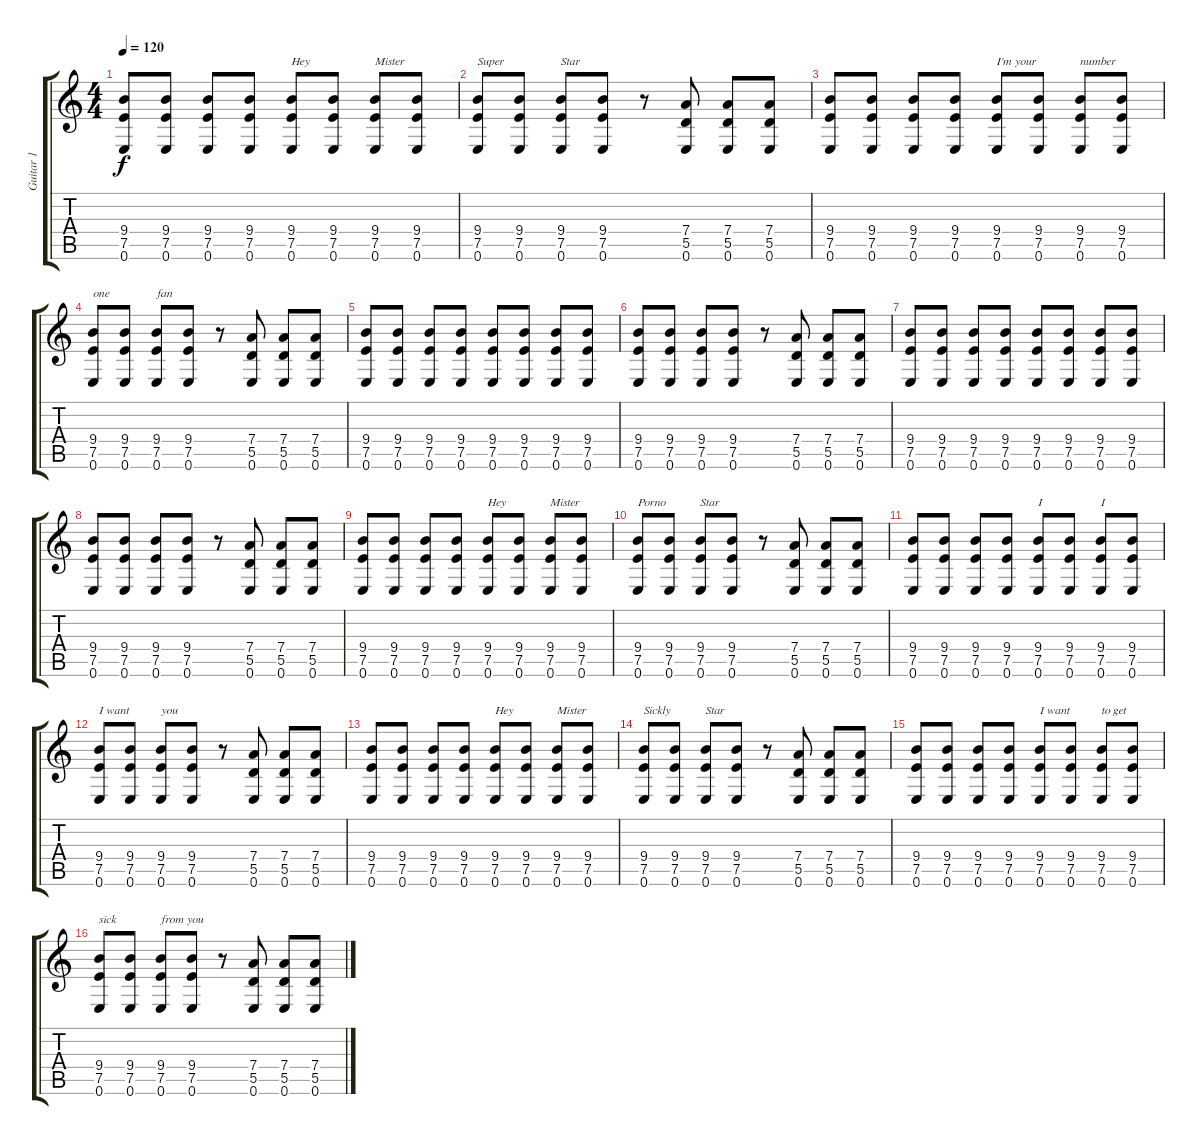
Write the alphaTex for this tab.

\track ("Guitar 1" "Guitar 1") {instrument overdrivenguitar}
\staff {score tabs}
\tuning (E4 B3 G3 D3 A2 E2) {hide}
\ts (4 4)
\tempo 120
\clef g2
\ks c
(9.4 7.5 0.6).8{dy f} (9.4 7.5 0.6).8 (9.4 7.5 0.6).8 (9.4 7.5 0.6).8 (9.4 7.5 0.6).8{txt "Hey"} (9.4 7.5 0.6).8 (9.4 7.5 0.6).8{txt "Mister"} (9.4 7.5 0.6).8 |
(9.4 7.5 0.6).8{txt "Super"} (9.4 7.5 0.6).8 (9.4 7.5 0.6).8{txt "Star"} (9.4 7.5 0.6).8 r.8 (7.4 5.5 0.6).8 (7.4 5.5 0.6).8 (7.4 5.5 0.6).8 |
(9.4 7.5 0.6).8 (9.4 7.5 0.6).8 (9.4 7.5 0.6).8 (9.4 7.5 0.6).8 (9.4 7.5 0.6).8{txt "I'm your"} (9.4 7.5 0.6).8 (9.4 7.5 0.6).8{txt "number"} (9.4 7.5 0.6).8 |
(9.4 7.5 0.6).8{txt "one"} (9.4 7.5 0.6).8 (9.4 7.5 0.6).8{txt "fan"} (9.4 7.5 0.6).8 r.8 (7.4 5.5 0.6).8 (7.4 5.5 0.6).8 (7.4 5.5 0.6).8 |
(9.4 7.5 0.6).8 (9.4 7.5 0.6).8 (9.4 7.5 0.6).8 (9.4 7.5 0.6).8 (9.4 7.5 0.6).8 (9.4 7.5 0.6).8 (9.4 7.5 0.6).8 (9.4 7.5 0.6).8 |
(9.4 7.5 0.6).8 (9.4 7.5 0.6).8 (9.4 7.5 0.6).8 (9.4 7.5 0.6).8 r.8 (7.4 5.5 0.6).8 (7.4 5.5 0.6).8 (7.4 5.5 0.6).8 |
(9.4 7.5 0.6).8 (9.4 7.5 0.6).8 (9.4 7.5 0.6).8 (9.4 7.5 0.6).8 (9.4 7.5 0.6).8 (9.4 7.5 0.6).8 (9.4 7.5 0.6).8 (9.4 7.5 0.6).8 |
(9.4 7.5 0.6).8 (9.4 7.5 0.6).8 (9.4 7.5 0.6).8 (9.4 7.5 0.6).8 r.8 (7.4 5.5 0.6).8 (7.4 5.5 0.6).8 (7.4 5.5 0.6).8 |
(9.4 7.5 0.6).8{balance 5} (9.4 7.5 0.6).8 (9.4 7.5 0.6).8 (9.4 7.5 0.6).8 (9.4 7.5 0.6).8{txt "Hey"} (9.4 7.5 0.6).8 (9.4 7.5 0.6).8{txt "Mister"} (9.4 7.5 0.6).8 |
(9.4 7.5 0.6).8{txt "Porno"} (9.4 7.5 0.6).8 (9.4 7.5 0.6).8{txt "Star"} (9.4 7.5 0.6).8 r.8 (7.4 5.5 0.6).8 (7.4 5.5 0.6).8 (7.4 5.5 0.6).8 |
(9.4 7.5 0.6).8 (9.4 7.5 0.6).8 (9.4 7.5 0.6).8 (9.4 7.5 0.6).8 (9.4 7.5 0.6).8{txt "I"} (9.4 7.5 0.6).8 (9.4 7.5 0.6).8{txt "I"} (9.4 7.5 0.6).8 |
(9.4 7.5 0.6).8{txt "I want"} (9.4 7.5 0.6).8 (9.4 7.5 0.6).8{txt "you"} (9.4 7.5 0.6).8 r.8 (7.4 5.5 0.6).8 (7.4 5.5 0.6).8 (7.4 5.5 0.6).8 |
(9.4 7.5 0.6).8 (9.4 7.5 0.6).8 (9.4 7.5 0.6).8 (9.4 7.5 0.6).8 (9.4 7.5 0.6).8{txt "Hey"} (9.4 7.5 0.6).8 (9.4 7.5 0.6).8{txt "Mister"} (9.4 7.5 0.6).8 |
(9.4 7.5 0.6).8{txt "Sickly"} (9.4 7.5 0.6).8 (9.4 7.5 0.6).8{txt "Star"} (9.4 7.5 0.6).8 r.8 (7.4 5.5 0.6).8 (7.4 5.5 0.6).8 (7.4 5.5 0.6).8 |
(9.4 7.5 0.6).8 (9.4 7.5 0.6).8 (9.4 7.5 0.6).8 (9.4 7.5 0.6).8 (9.4 7.5 0.6).8{txt "I want"} (9.4 7.5 0.6).8 (9.4 7.5 0.6).8{txt "to get"} (9.4 7.5 0.6).8 |
(9.4 7.5 0.6).8{txt "sick"} (9.4 7.5 0.6).8 (9.4 7.5 0.6).8{txt "from you"} (9.4 7.5 0.6).8 r.8 (7.4 5.5 0.6).8 (7.4 5.5 0.6).8 (7.4 5.5 0.6).8
